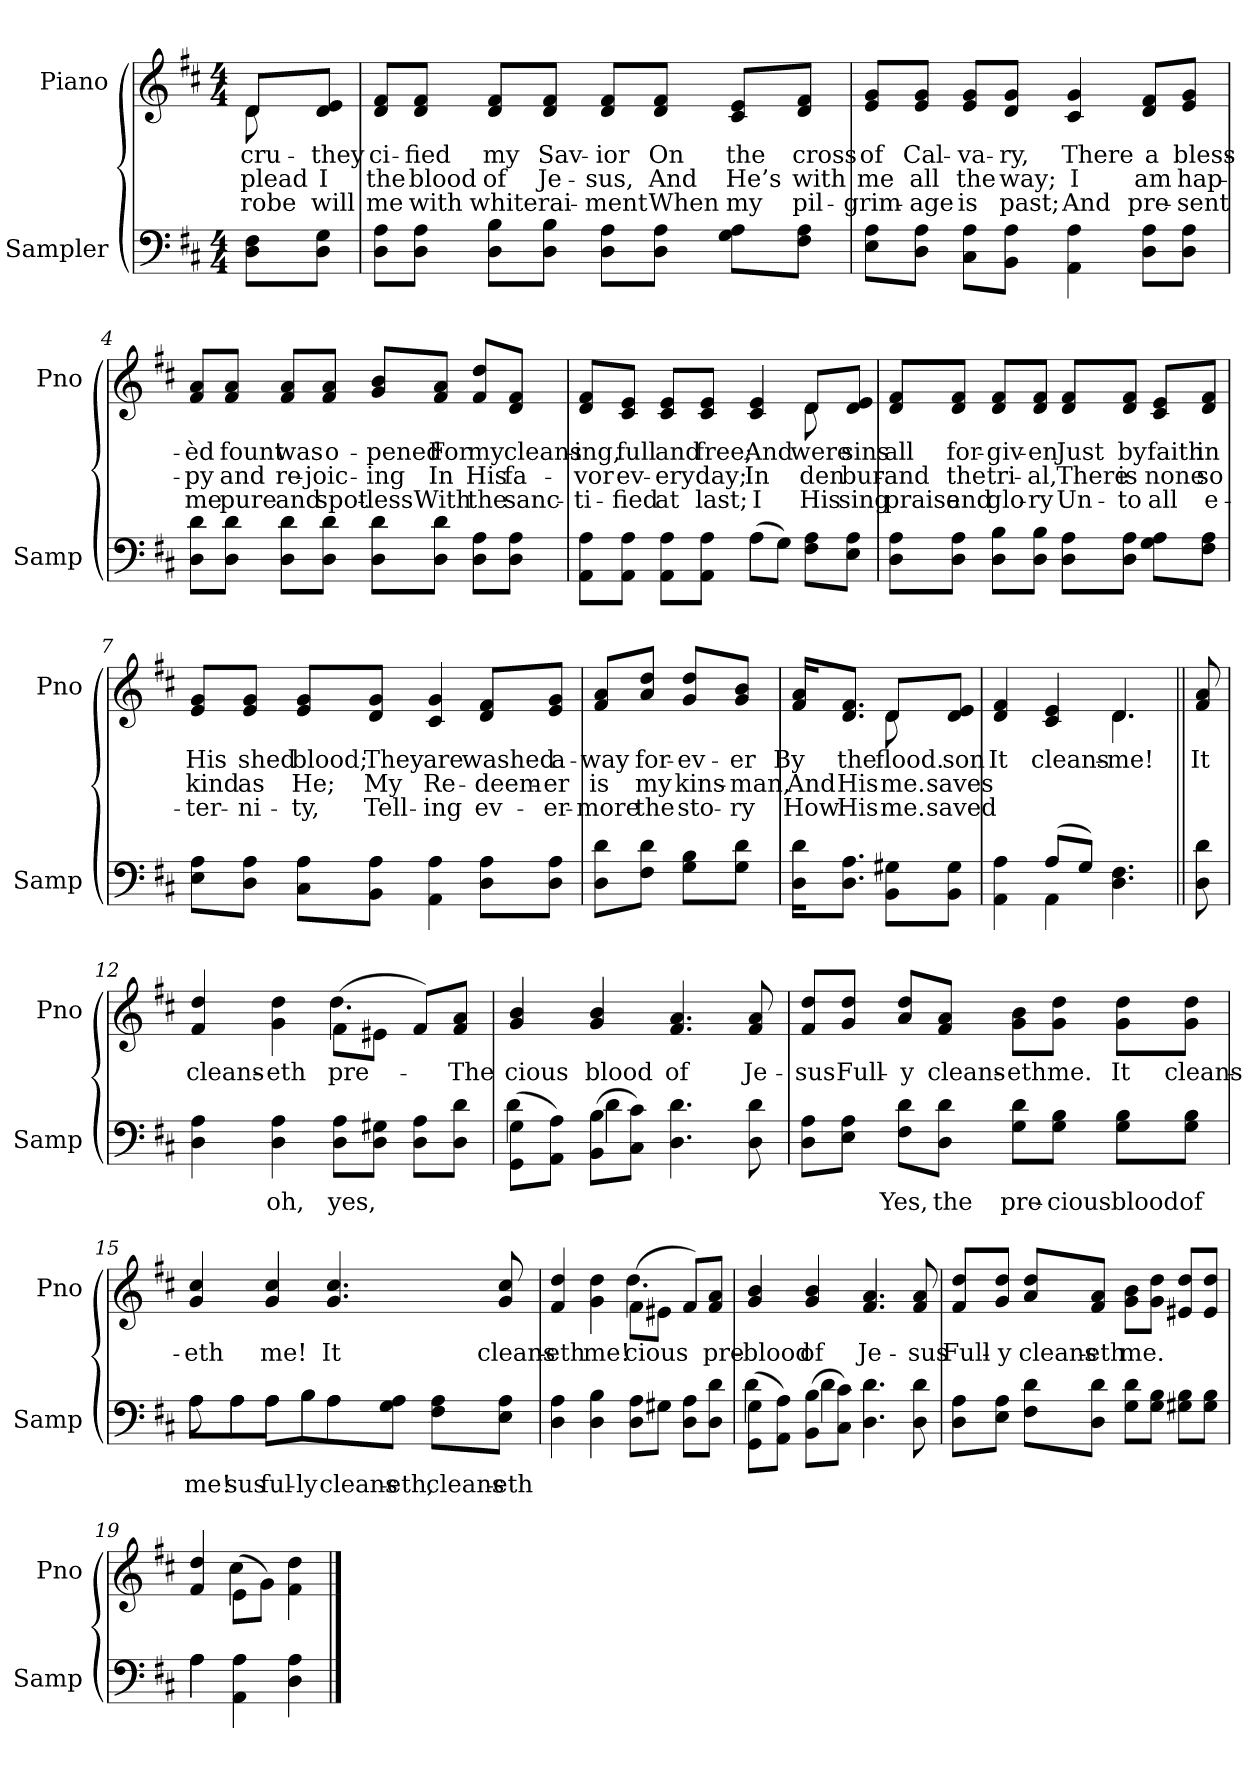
**kern	**text	**kern	**text	**text	**text
*part2	*part2	*part1	*part1	*part1	*part1
*staff2	*staff2	*staff1	*staff1	*staff1	*staff1
*I"Sampler	*	*I"Piano	*	*	*
*I'Samp	*	*I'Pno	*	*	*
*clefF4	*	*clefG2	*	*	*
*k[f#c#]	*	*k[f#c#]	*	*	*
*D:	*	*D:	*	*	*
*M4/4	*	*M4/4	*	*	*
=1	=1	=1	=1	=1	=1
*	*	*^	*	*	*
8D\ 8F#\L	.	8d/L	8d	cru-	plead	robe
8D\ 8G\J	.	8d/ 8e/J	8ryy	they	I	will
*	*	*v	*v	*	*	*
=2	=2	=2	=2	=2	=2
8D\ 8A\L	.	8d/ 8f#/L	-ci-	the	me
8D\ 8A\J	.	8d/ 8f#/J	-fied	blood	with
8D\ 8B\L	.	8d/ 8f#/L	my	of	white
8D\ 8B\J	.	8d/ 8f#/J	Sav-	Je-	rai-
8D\ 8A\L	.	8d/ 8f#/L	-ior	-sus,	-ment
8D\ 8A\J	.	8d/ 8f#/J	On	And	When
8G\ 8A\L	.	8c#/ 8e/L	the	He’s	my
8F#\ 8A\J	.	8d/ 8f#/J	cross	with	pil-
=3	=3	=3	=3	=3	=3
8E\ 8A\L	.	8e/ 8g/L	of	me	-grim-
8D\ 8A\J	.	8e/ 8g/J	Cal-	all	-age
8C#\ 8A\L	.	8e/ 8g/L	-va-	the	is
8BB\ 8A\J	.	8d/ 8g/J	-ry,	way;	past;
4AA 4A	.	4c# 4g	There	I	And
8D\ 8A\L	.	8d/ 8f#/L	a	am	pre-
8D\ 8A\J	.	8e/ 8g/J	bless-	hap-	-sent
=4	=4	=4	=4	=4	=4
8D\ 8d\L	.	8f#/ 8a/L	-èd	-py	me
8D\ 8d\J	.	8f#/ 8a/J	fount	and	pure
8D\ 8d\L	.	8f#/ 8a/L	was	re-	and
8D\ 8d\J	.	8f#/ 8a/J	o-	-joic-	spot-
8D\ 8d\L	.	8g/ 8b/L	-pened	-ing	-less
8D\ 8d\J	.	8f#/ 8a/J	For	In	With
8D\ 8A\L	.	8f#/ 8dd/L	my	His	the
8D\ 8A\J	.	8d/ 8f#/J	cleans-	fa-	sanc-
=5	=5	=5	=5	=5	=5
*^	*	*^	*	*	*
8AA\ 8A\L	2ryy	.	8d/ 8f#/L	2.ryy	-ing,	-vor	-ti-
8AA\ 8A\J	.	.	8c#/ 8e/J	.	full	ev-	-fied
8AA\ 8A\L	.	.	8c#/ 8e/L	.	and	-ery	at
8AA\ 8A\J	.	.	8c#/ 8e/J	.	free;	day;	last;
(8A\L	4A	.	4c# 4e	.	And	In	I
8G\J)	.	.	.	.	.	.	.
8F#\ 8A\L	4ryy	.	8d/L	8d	were	-den	His
8E\ 8A\J	.	.	8d/ 8e/J	8ryy	sins	bur-	sing
*v	*v	*	*	*	*	*	*
*	*	*v	*v	*	*	*
=6	=6	=6	=6	=6	=6
8D\ 8A\L	.	8d/ 8f#/L	all	and	praise
8D\ 8A\J	.	8d/ 8f#/J	for-	the	and
8D\ 8B\L	.	8d/ 8f#/L	-giv-	tri-	glo-
8D\ 8B\J	.	8d/ 8f#/J	-en	-al,	-ry
8D\ 8A\L	.	8d/ 8f#/L	Just	There	Un-
8D\ 8A\J	.	8d/ 8f#/J	by	is	-to
8G\ 8A\L	.	8c#/ 8e/L	faith	none	all
8F#\ 8A\J	.	8d/ 8f#/J	in	so	e-
=7	=7	=7	=7	=7	=7
8E\ 8A\L	.	8e/ 8g/L	His	kind	-ter-
8D\ 8A\J	.	8e/ 8g/J	shed	as	-ni-
8C#\ 8A\L	.	8e/ 8g/L	blood;	He;	-ty,
8BB\ 8A\J	.	8d/ 8g/J	They	My	Tell-
4AA 4A	.	4c# 4g	are	Re-	-ing
8D\ 8A\L	.	8d/ 8f#/L	washed	-deem-	ev-
8D\ 8A\J	.	8e/ 8g/J	a-	-er	-er-
=8	=8	=8	=8	=8	=8
8D\ 8d\L	.	8f#/ 8a/L	-way	is	-more
8F#\ 8d\J	.	8a/ 8dd/J	for-	my	the
8G\ 8B\L	.	8g/ 8dd/L	-ev-	kins-	sto-
8G\ 8d\J	.	8g/ 8b/J	-er	-man,	-ry
=9	=9	=9	=9	=9	=9
*	*	*^	*	*	*
16D\ 16d\KL	.	16f#/ 16a/KL	4ryy	By	And	How
8.D\ 8.A\J	.	8.d/ 8.f#/J	.	the	His	His
8BB\ 8G#X\L	.	8d/L	8d	flood.	me.	me.
8BB\ 8G#\J	.	8d/ 8e/J	8ryy	-son	saves	saved
=10	=10	=10	=10	=10	=10	=10
*^	*	*	*	*	*	*
4AA 4A	4ryy	.	4d 4f#	2ryy	It	.	.
(8A/L	4AA	.	4c# 4e	.	cleans-	.	.
8G/J)	.	.	.	.	.	.	.
4.D 4.F#	4.ryy	.	4.d/	4.d	me!	.	.
=11||	=11||	=11||	=11||	=11||	=11||	=11||	=11||
!	!	!	!LO:TX:t=Refrain	!	!	!	!
*v	*v	*	*	*	*	*	*
*	*	*v	*v	*	*	*
8D 8d	.	8f# 8a	It	.	.
=12	=12	=12	=12	=12	=12
*	*	*^	*	*	*
4D 4A	.	4f# 4dd	2ryy	cleans-	.	.
4D 4A	oh,	4g 4dd	.	-eth	.	.
8D\ 8A\L	yes,	(8f#\L	4.dd	pre-	.	.
8D\ 8G#X\J	.	8e#X\J	.	.	.	.
8D\ 8A\L	.	8f#/L)	.	.	.	.
8D\ 8d\J	.	8f#/ 8a/J	8ryy	The	.	.
*	*	*v	*v	*	*	*
=13	=13	=13	=13	=13	=13
*^	*	*	*	*	*
(8GG\ 8G\L	4d	.	4g 4b	-cious	.	.
8AA\ 8A\J)	.	.	.	.	.	.
(8BB\ 8B\L	4d	.	4g 4b	blood	.	.
8C#\ 8c#\J)	.	.	.	.	.	.
4.D 4.d	2ryy	.	4.f# 4.a	of	.	.
8D 8d	.	.	8f# 8a	Je-	.	.
*v	*v	*	*	*	*	*
=14	=14	=14	=14	=14	=14
8D\ 8A\L	.	8f#/ 8dd/L	-sus	.	.
8E\ 8A\J	.	8g/ 8dd/J	Full-	.	.
8F#\ 8d\L	Yes,	8a/ 8dd/L	-y	.	.
8D\ 8d\J	the	8f#/ 8a/J	cleans-	.	.
8G\ 8d\L	pre-	8g\ 8b\L	-eth	.	.
8G\ 8B\J	-cious	8g\ 8dd\J	me.	.	.
8G\ 8B\L	blood	8g\ 8dd\L	It	.	.
8G\ 8B\J	of	8g\ 8dd\J	cleans-	.	.
=15	=15	=15	=15	=15	=15
*^	*	*	*	*	*
8A\L	8A	me!	4g 4cc#	-eth	.	.
8A\J	8A\L	-sus	.	.	.	.
8A\L	8A\J	ful-	4g 4cc#	me!	.	.
8B\J	8B\L	-ly	.	.	.	.
8A\L	8A\J	cleans-	4.g 4.cc#	It	.	.
8G\ 8A\J	4.ryy	-eth,	.	.	.	.
8F#\ 8A\L	.	cleans-	.	.	.	.
8E\ 8A\J	.	-eth	8g 8cc#	cleans-	.	.
*v	*v	*	*	*	*	*
=16	=16	=16	=16	=16	=16
*	*	*^	*	*	*
4D 4A	.	4f# 4dd	2ryy	-eth	.	.
4D 4B	.	4g 4dd	.	me!	.	.
8D\ 8A\L	.	(8f#\L	4.dd	-cious	.	.
8G#X\J	.	8e#X\J	.	.	.	.
8D\ 8A\L	.	8f#/L)	.	.	.	.
8D\ 8d\J	.	8f#/ 8a/J	8ryy	pre-	.	.
*	*	*v	*v	*	*	*
=17	=17	=17	=17	=17	=17
*^	*	*	*	*	*
(8GG\ 8G\L	4d	.	4g 4b	blood	.	.
8AA\ 8A\J)	.	.	.	.	.	.
(8BB\ 8B\L	4d	.	4g 4b	of	.	.
8C#\ 8c#\J)	.	.	.	.	.	.
4.D 4.d	2ryy	.	4.f# 4.a	Je-	.	.
8D 8d	.	.	8f# 8a	-sus	.	.
*v	*v	*	*	*	*	*
=18	=18	=18	=18	=18	=18
8D\ 8A\L	.	8f#/ 8dd/L	Full-	.	.
8E\ 8A\J	.	8g/ 8dd/J	-y	.	.
8F#\ 8d\L	.	8a/ 8dd/L	cleans-	.	.
8D\ 8d\J	.	8f#/ 8a/J	-eth	.	.
8G\ 8d\L	.	8g\ 8b\L	me.	.	.
8G\ 8B\J	.	8g\ 8dd\J	.	.	.
8G#X\ 8B\L	.	8e#X/ 8dd/L	.	.	.
8G#\ 8B\J	.	8e#/ 8dd/J	.	.	.
=19	=19	=19	=19	=19	=19
*^	*	*^	*	*	*
4A\	4A	.	4f# 4dd	4ryy	.	.	.
4AA 4A	2ryy	.	(8e\L	4cc#	.	.	.
.	.	.	8g\J)	.	.	.	.
4D 4A	.	.	4f#\ 4dd\	4ryy	.	.	.
*v	*v	*	*	*	*	*	*
*	*	*v	*v	*	*	*
==	==	==	==	==	==
*-	*-	*-	*-	*-	*-
